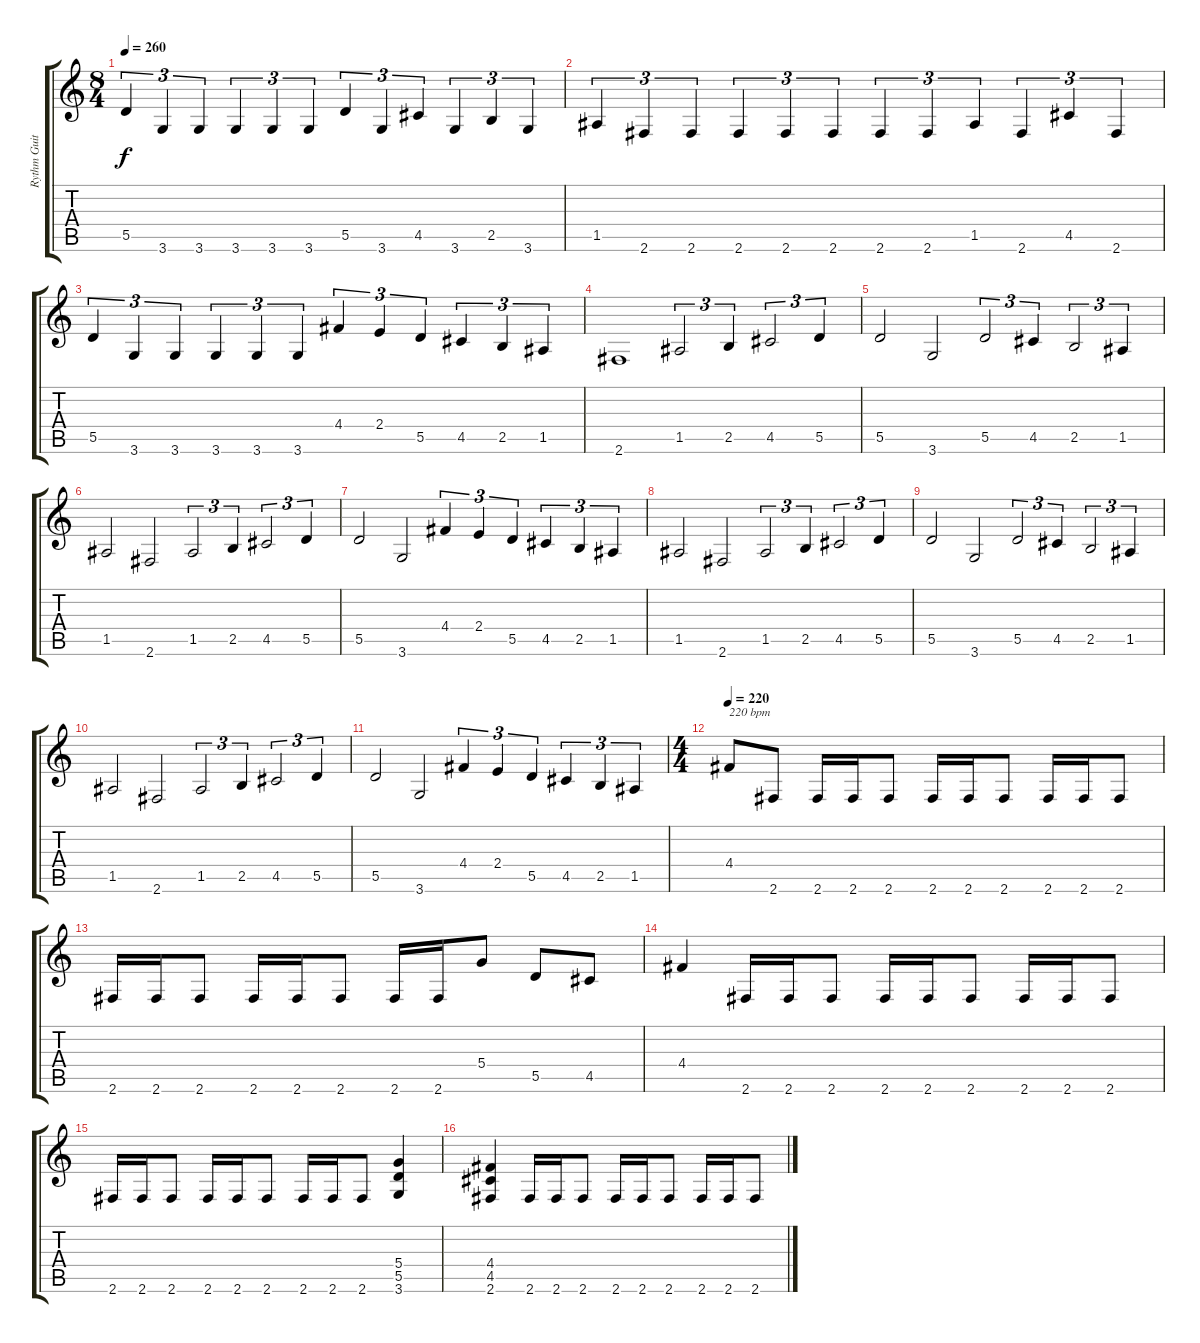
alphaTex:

\track ("Rythm Guitar - > Silenoz" "Rythm Guit") {instrument distortionguitar}
\staff {score tabs}
\tuning (E4 B3 G3 D3 A2 E2) {hide}
\ts (8 4)
\tempo 260
\clef g2
\ks c
5.5.4{tu (3 2) dy f} 3.6.4{tu (3 2)} 3.6.4{tu (3 2)} 3.6.4{tu (3 2)} 3.6.4{tu (3 2)} 3.6.4{tu (3 2)} 5.5.4{tu (3 2)} 3.6.4{tu (3 2)} 4.5.4{tu (3 2)} 3.6.4{tu (3 2)} 2.5.4{tu (3 2)} 3.6.4{tu (3 2)} |
1.5.4{tu (3 2)} 2.6.4{tu (3 2)} 2.6.4{tu (3 2)} 2.6.4{tu (3 2)} 2.6.4{tu (3 2)} 2.6.4{tu (3 2)} 2.6.4{tu (3 2)} 2.6.4{tu (3 2)} 1.5.4{tu (3 2)} 2.6.4{tu (3 2)} 4.5.4{tu (3 2)} 2.6.4{tu (3 2)} |
5.5.4{tu (3 2)} 3.6.4{tu (3 2)} 3.6.4{tu (3 2)} 3.6.4{tu (3 2)} 3.6.4{tu (3 2)} 3.6.4{tu (3 2)} 4.4.4{tu (3 2)} 2.4.4{tu (3 2)} 5.5.4{tu (3 2)} 4.5.4{tu (3 2)} 2.5.4{tu (3 2)} 1.5.4{tu (3 2)} |
2.6.1 1.5.2{tu (3 2)} 2.5.4{tu (3 2)} 4.5.2{tu (3 2)} 5.5.4{tu (3 2)} |
5.5.2 3.6.2 5.5.2{tu (3 2)} 4.5.4{tu (3 2)} 2.5.2{tu (3 2)} 1.5.4{tu (3 2)} |
1.5.2 2.6.2 1.5.2{tu (3 2)} 2.5.4{tu (3 2)} 4.5.2{tu (3 2)} 5.5.4{tu (3 2)} |
5.5.2 3.6.2 4.4.4{tu (3 2)} 2.4.4{tu (3 2)} 5.5.4{tu (3 2)} 4.5.4{tu (3 2)} 2.5.4{tu (3 2)} 1.5.4{tu (3 2)} |
1.5.2 2.6.2 1.5.2{tu (3 2)} 2.5.4{tu (3 2)} 4.5.2{tu (3 2)} 5.5.4{tu (3 2)} |
5.5.2 3.6.2 5.5.2{tu (3 2)} 4.5.4{tu (3 2)} 2.5.2{tu (3 2)} 1.5.4{tu (3 2)} |
1.5.2 2.6.2 1.5.2{tu (3 2)} 2.5.4{tu (3 2)} 4.5.2{tu (3 2)} 5.5.4{tu (3 2)} |
5.5.2 3.6.2 4.4.4{tu (3 2)} 2.4.4{tu (3 2)} 5.5.4{tu (3 2)} 4.5.4{tu (3 2)} 2.5.4{tu (3 2)} 1.5.4{tu (3 2)} |
\ts (4 4)
\tempo 220
4.4.8{txt "220 bpm"} 2.6.8 2.6.16 2.6.16 2.6.8 2.6.16 2.6.16 2.6.8 2.6.16 2.6.16 2.6.8 |
2.6.16 2.6.16 2.6.8 2.6.16 2.6.16 2.6.8 2.6.16 2.6.16 5.4.8 5.5.8 4.5.8 |
4.4.4 2.6.16 2.6.16 2.6.8 2.6.16 2.6.16 2.6.8 2.6.16 2.6.16 2.6.8 |
2.6.16 2.6.16 2.6.8 2.6.16 2.6.16 2.6.8 2.6.16 2.6.16 2.6.8 (5.4 5.5 3.6).4 |
(4.4 4.5 2.6).4 2.6.16 2.6.16 2.6.8 2.6.16 2.6.16 2.6.8 2.6.16 2.6.16 2.6.8
